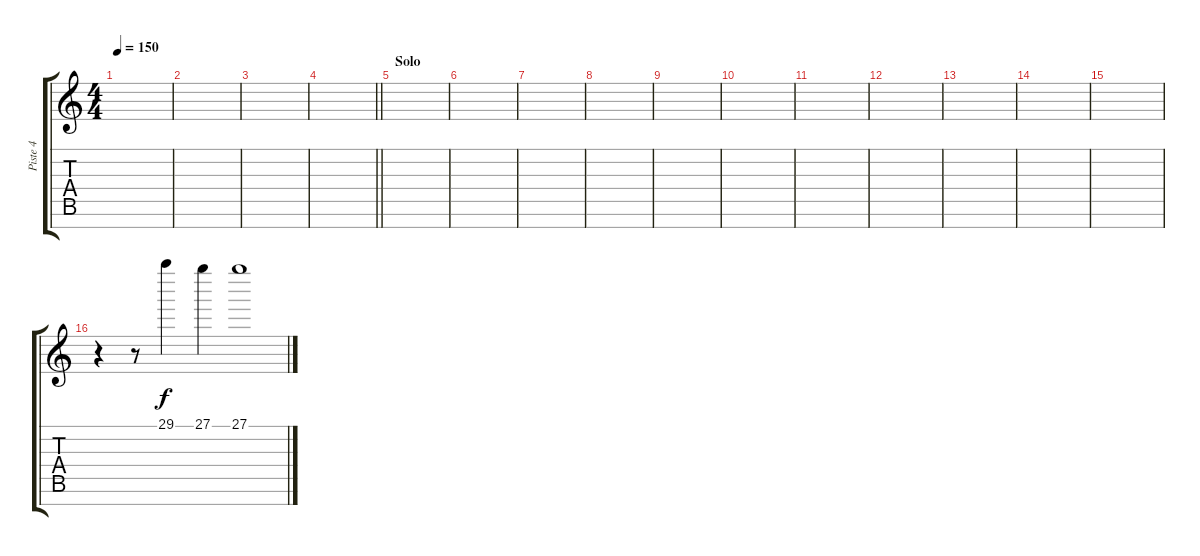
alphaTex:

\track ("Piste 4" "Piste 4") {instrument overdrivenguitar}
\staff {score tabs}
\tuning (E4 B3 G3 D3 A2 E2 B1) {hide}
\ts (4 4)
\tempo 150
\clef g2
\ks c
|
|
|
\barLineRight lightlight
|
\section ("" "Solo")
|
|
|
|
|
|
|
|
|
|
|
r.4 r.8 29.1.4 27.1.4 27.1.1
